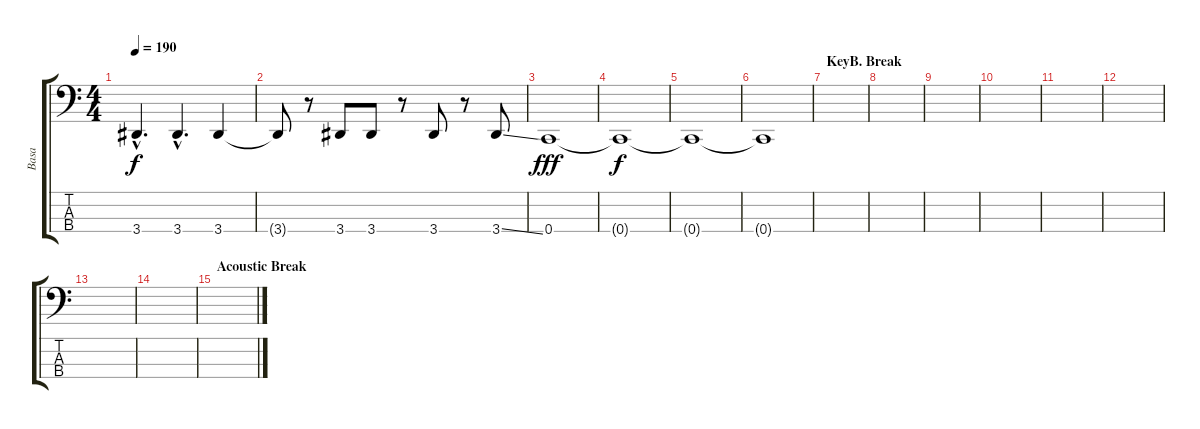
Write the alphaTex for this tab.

\track ("Basa" "Basa") {instrument electricbasspick}
\staff {score tabs}
\tuning (F2 C2 G1 C1) {hide}
\ts (4 4)
\tempo 190
\clef f4
\ks c
3.4{hac}.4{d dy f} 3.4{hac}.4{d} 3.4.4 |
3.4{t}.8 r.8 3.4.8 3.4.8 r.8 3.4.8 r.8 3.4{ss}.8 |
0.4.1{dy fff} |
0.4{t}.1{dy f} |
0.4{t}.1{volume 0} |
0.4{t}.1 |
\section ("" "KeyB. Break")
|
|
|
|
|
|
|
|
\section ("" "Acoustic Break")
